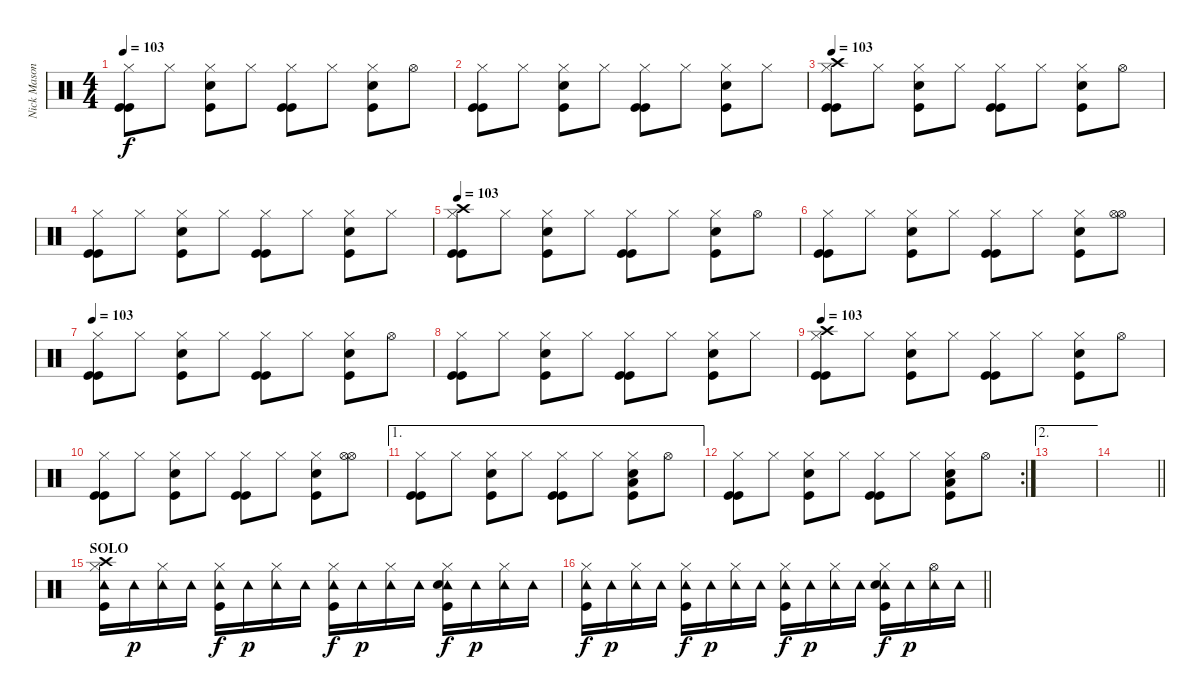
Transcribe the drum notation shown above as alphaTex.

\track ("Nick Mason" "Nick Mason") {instrument percussion}
\staff {score}
\articulation defaults
\ts (4 4)
\tempo 103
\clef neutral
\ks c
("Hi-Hat (closed)" "Kick (hit)" "Kick (hit)").8{dy f} "Hi-Hat (closed)".8 ("Hi-Hat (closed)" "Kick (hit)" "Snare (hit) 2").8 "Hi-Hat (closed)".8 ("Hi-Hat (closed)" "Kick (hit)" "Kick (hit)").8 "Hi-Hat (closed)".8 ("Hi-Hat (closed)" "Kick (hit)" "Snare (hit) 2").8 "Hi-Hat (open)".8 |
("Hi-Hat (closed)" "Kick (hit)" "Kick (hit)").8 "Hi-Hat (closed)".8 ("Hi-Hat (closed)" "Kick (hit)" "Snare (hit) 2").8 "Hi-Hat (closed)".8 ("Hi-Hat (closed)" "Kick (hit)" "Kick (hit)").8 "Hi-Hat (closed)".8 ("Hi-Hat (closed)" "Kick (hit)" "Snare (hit) 2").8 "Hi-Hat (closed)".8 |
\tempo 103
("Hi-Hat (closed)" "Kick (hit)" "Kick (hit)" "Crash high (hit)").8 "Hi-Hat (closed)".8 ("Hi-Hat (closed)" "Kick (hit)" "Snare (hit) 2").8 "Hi-Hat (closed)".8 ("Hi-Hat (closed)" "Kick (hit)" "Kick (hit)").8 "Hi-Hat (closed)".8 ("Hi-Hat (closed)" "Kick (hit)" "Snare (hit) 2").8 "Hi-Hat (open)".8 |
("Hi-Hat (closed)" "Kick (hit)" "Kick (hit)").8 "Hi-Hat (closed)".8 ("Hi-Hat (closed)" "Kick (hit)" "Snare (hit) 2").8 "Hi-Hat (closed)".8 ("Hi-Hat (closed)" "Kick (hit)" "Kick (hit)").8 "Hi-Hat (closed)".8 ("Hi-Hat (closed)" "Kick (hit)" "Snare (hit) 2").8 "Hi-Hat (closed)".8 |
\tempo 103
("Hi-Hat (closed)" "Kick (hit)" "Kick (hit)" "Crash high (hit)").8 "Hi-Hat (closed)".8 ("Hi-Hat (closed)" "Kick (hit)" "Snare (hit) 2").8 "Hi-Hat (closed)".8 ("Hi-Hat (closed)" "Kick (hit)" "Kick (hit)").8 "Hi-Hat (closed)".8 ("Hi-Hat (closed)" "Kick (hit)" "Snare (hit) 2").8 "Hi-Hat (open)".8 |
("Hi-Hat (closed)" "Kick (hit)" "Kick (hit)").8 "Hi-Hat (closed)".8 ("Hi-Hat (closed)" "Kick (hit)" "Snare (hit) 2").8 "Hi-Hat (closed)".8 ("Hi-Hat (closed)" "Kick (hit)" "Kick (hit)").8 "Hi-Hat (closed)".8 ("Hi-Hat (closed)" "Kick (hit)" "Snare (hit) 2").8 ("Hi-Hat (open)" "Hi-Hat (open)").8 |
\tempo 103
("Hi-Hat (closed)" "Kick (hit)" "Kick (hit)").8 "Hi-Hat (closed)".8 ("Hi-Hat (closed)" "Kick (hit)" "Snare (hit) 2").8 "Hi-Hat (closed)".8 ("Hi-Hat (closed)" "Kick (hit)" "Kick (hit)").8 "Hi-Hat (closed)".8 ("Hi-Hat (closed)" "Kick (hit)" "Snare (hit) 2").8 "Hi-Hat (open)".8 |
("Hi-Hat (closed)" "Kick (hit)" "Kick (hit)").8 "Hi-Hat (closed)".8 ("Hi-Hat (closed)" "Kick (hit)" "Snare (hit) 2").8 "Hi-Hat (closed)".8 ("Hi-Hat (closed)" "Kick (hit)" "Kick (hit)").8 "Hi-Hat (closed)".8 ("Hi-Hat (closed)" "Kick (hit)" "Snare (hit) 2").8 "Hi-Hat (closed)".8 |
\tempo 103
("Hi-Hat (closed)" "Kick (hit)" "Kick (hit)" "Crash high (hit)").8 "Hi-Hat (closed)".8 ("Hi-Hat (closed)" "Kick (hit)" "Snare (hit) 2").8 "Hi-Hat (closed)".8 ("Hi-Hat (closed)" "Kick (hit)" "Kick (hit)").8 "Hi-Hat (closed)".8 ("Hi-Hat (closed)" "Kick (hit)" "Snare (hit) 2").8 "Hi-Hat (open)".8 |
("Hi-Hat (closed)" "Kick (hit)" "Kick (hit)").8 "Hi-Hat (closed)".8 ("Hi-Hat (closed)" "Kick (hit)" "Snare (hit) 2").8 "Hi-Hat (closed)".8 ("Hi-Hat (closed)" "Kick (hit)" "Kick (hit)").8 "Hi-Hat (closed)".8 ("Hi-Hat (closed)" "Kick (hit)" "Snare (hit) 2").8 ("Hi-Hat (open)" "Hi-Hat (open)").8 |
\ae 1
("Hi-Hat (closed)" "Kick (hit)" "Kick (hit)").8 "Hi-Hat (closed)".8 ("Hi-Hat (closed)" "Kick (hit)" "Snare (hit) 2").8 "Hi-Hat (closed)".8 ("Hi-Hat (closed)" "Kick (hit)" "Kick (hit)").8 "Hi-Hat (closed)".8 ("Hi-Hat (closed)" "Kick (hit)" "Snare (hit) 2" "Low Tom (hit)").8 "Hi-Hat (open)".8 |
\rc 2
("Hi-Hat (closed)" "Kick (hit)" "Kick (hit)").8 "Hi-Hat (closed)".8 ("Hi-Hat (closed)" "Kick (hit)" "Snare (hit) 2").8 "Hi-Hat (closed)".8 ("Hi-Hat (closed)" "Kick (hit)" "Kick (hit)").8 "Hi-Hat (closed)".8 ("Hi-Hat (closed)" "Kick (hit)" "Snare (hit) 2" "Low Tom (hit)").8 "Hi-Hat (open)".8 |
\ae 2
|
\barLineRight lightlight
|
\section ("" "SOLO")
("Tambourine (hit)" "Kick (hit)" "Hi-Hat (closed)" "Crash high (hit)").16 "Tambourine (hit)".16{dy p} ("Tambourine (hit)" "Hi-Hat (closed)").16 "Tambourine (hit)".16 ("Tambourine (hit)" "Kick (hit)" "Hi-Hat (closed)").16{dy f} "Tambourine (hit)".16{dy p} ("Tambourine (hit)" "Hi-Hat (closed)").16 "Tambourine (hit)".16 ("Tambourine (hit)" "Kick (hit)" "Hi-Hat (closed)").16{dy f} "Tambourine (hit)".16{dy p} ("Tambourine (hit)" "Hi-Hat (closed)").16 "Tambourine (hit)".16 ("Tambourine (hit)" "Kick (hit)" "Snare (hit) 2" "Hi-Hat (closed)").16{dy f} "Tambourine (hit)".16{dy p} ("Tambourine (hit)" "Hi-Hat (closed)").16 "Tambourine (hit)".16 |
\barLineRight lightlight
("Tambourine (hit)" "Kick (hit)" "Hi-Hat (closed)").16{dy f} "Tambourine (hit)".16{dy p} ("Tambourine (hit)" "Hi-Hat (closed)").16 "Tambourine (hit)".16 ("Tambourine (hit)" "Kick (hit)" "Hi-Hat (closed)").16{dy f} "Tambourine (hit)".16{dy p} ("Tambourine (hit)" "Hi-Hat (closed)").16 "Tambourine (hit)".16 ("Tambourine (hit)" "Kick (hit)" "Hi-Hat (closed)").16{dy f} "Tambourine (hit)".16{dy p} ("Tambourine (hit)" "Hi-Hat (closed)").16 "Tambourine (hit)".16 ("Tambourine (hit)" "Kick (hit)" "Snare (hit) 2" "Hi-Hat (closed)").16{dy f} "Tambourine (hit)".16{dy p} ("Tambourine (hit)" "Hi-Hat (open)").16 "Tambourine (hit)".16
